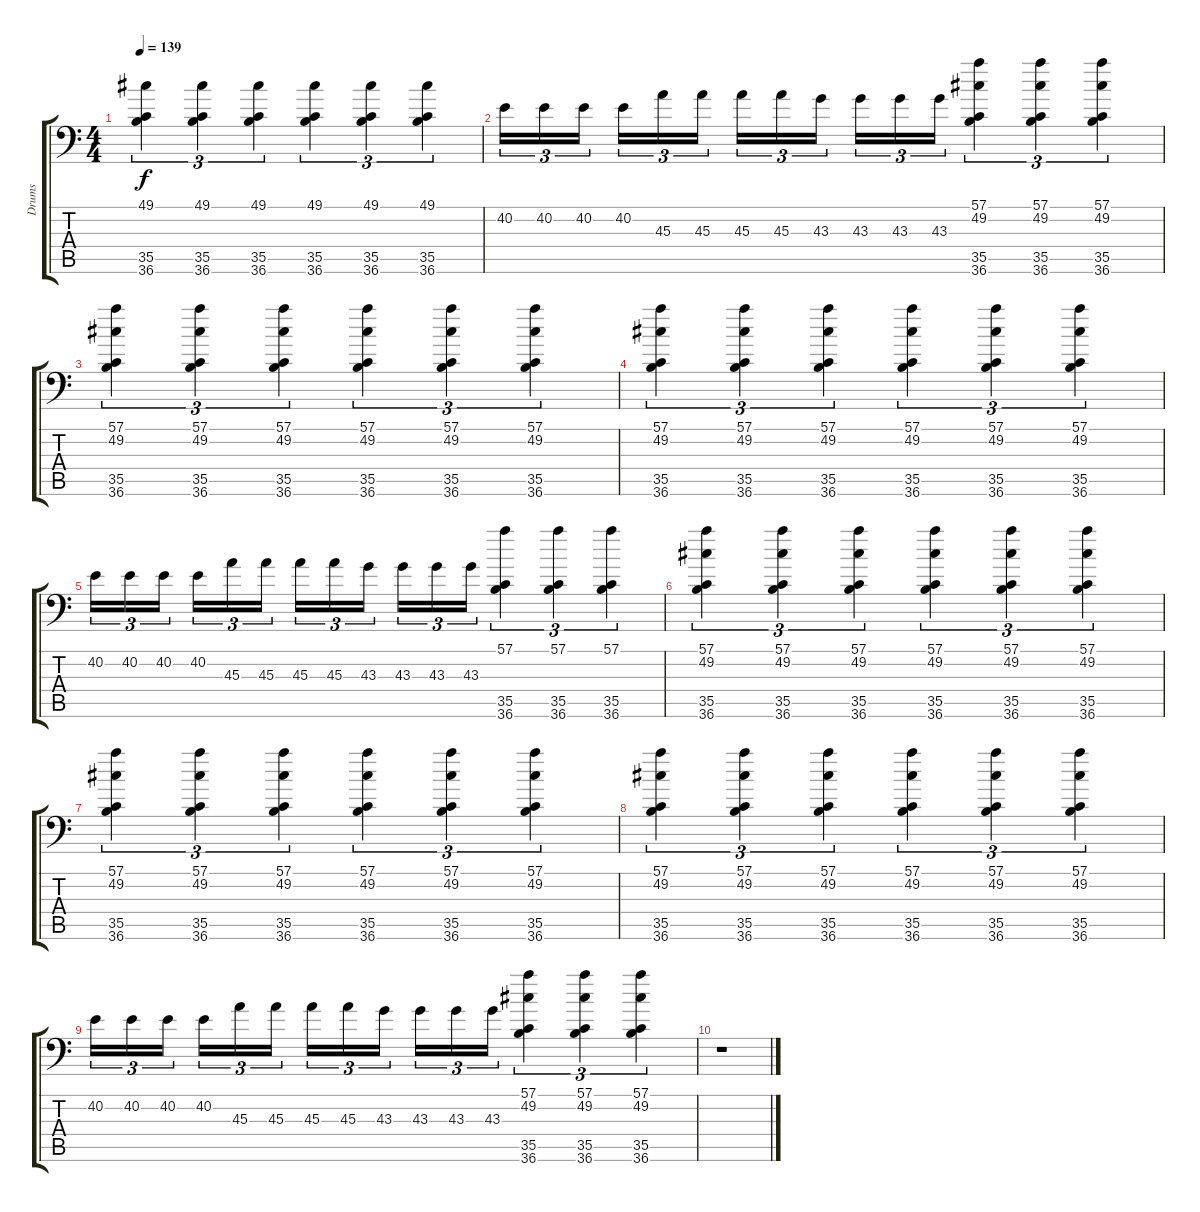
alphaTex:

\track ("Drums" "Drums") {instrument acousticgrandpiano}
\staff {score tabs}
\tuning (C-1 C-1 C-1 C-1 C-1 C-1) {hide}
\ts (4 4)
\tempo 139
\clef f4
\ks c
(49.1 35.5 36.6).4{tu (3 2) dy f} (49.1 35.5 36.6).4{tu (3 2)} (49.1 35.5 36.6).4{tu (3 2)} (49.1 35.5 36.6).4{tu (3 2)} (49.1 35.5 36.6).4{tu (3 2)} (49.1 35.5 36.6).4{tu (3 2)} |
40.2.16{tu (3 2)} 40.2.16{tu (3 2)} 40.2.16{tu (3 2)} 40.2.16{tu (3 2)} 45.3.16{tu (3 2)} 45.3.16{tu (3 2)} 45.3.16{tu (3 2)} 45.3.16{tu (3 2)} 43.3.16{tu (3 2)} 43.3.16{tu (3 2)} 43.3.16{tu (3 2)} 43.3.16{tu (3 2)} (57.1 49.2 35.5 36.6).4{tu (3 2)} (57.1 49.2 35.5 36.6).4{tu (3 2)} (57.1 49.2 35.5 36.6).4{tu (3 2)} |
(57.1 49.2 35.5 36.6).4{tu (3 2)} (57.1 49.2 35.5 36.6).4{tu (3 2)} (57.1 49.2 35.5 36.6).4{tu (3 2)} (57.1 49.2 35.5 36.6).4{tu (3 2)} (57.1 49.2 35.5 36.6).4{tu (3 2)} (57.1 49.2 35.5 36.6).4{tu (3 2)} |
(57.1 49.2 35.5 36.6).4{tu (3 2)} (57.1 49.2 35.5 36.6).4{tu (3 2)} (57.1 49.2 35.5 36.6).4{tu (3 2)} (57.1 49.2 35.5 36.6).4{tu (3 2)} (57.1 49.2 35.5 36.6).4{tu (3 2)} (57.1 49.2 35.5 36.6).4{tu (3 2)} |
40.2.16{tu (3 2)} 40.2.16{tu (3 2)} 40.2.16{tu (3 2)} 40.2.16{tu (3 2)} 45.3.16{tu (3 2)} 45.3.16{tu (3 2)} 45.3.16{tu (3 2)} 45.3.16{tu (3 2)} 43.3.16{tu (3 2)} 43.3.16{tu (3 2)} 43.3.16{tu (3 2)} 43.3.16{tu (3 2)} (57.1 35.5 36.6).4{tu (3 2)} (57.1 35.5 36.6).4{tu (3 2)} (57.1 35.5 36.6).4{tu (3 2)} |
(57.1 49.2 35.5 36.6).4{tu (3 2)} (57.1 49.2 35.5 36.6).4{tu (3 2)} (57.1 49.2 35.5 36.6).4{tu (3 2)} (57.1 49.2 35.5 36.6).4{tu (3 2)} (57.1 49.2 35.5 36.6).4{tu (3 2)} (57.1 49.2 35.5 36.6).4{tu (3 2)} |
(57.1 49.2 35.5 36.6).4{tu (3 2)} (57.1 49.2 35.5 36.6).4{tu (3 2)} (57.1 49.2 35.5 36.6).4{tu (3 2)} (57.1 49.2 35.5 36.6).4{tu (3 2)} (57.1 49.2 35.5 36.6).4{tu (3 2)} (57.1 49.2 35.5 36.6).4{tu (3 2)} |
(57.1 49.2 35.5 36.6).4{tu (3 2)} (57.1 49.2 35.5 36.6).4{tu (3 2)} (57.1 49.2 35.5 36.6).4{tu (3 2)} (57.1 49.2 35.5 36.6).4{tu (3 2)} (57.1 49.2 35.5 36.6).4{tu (3 2)} (57.1 49.2 35.5 36.6).4{tu (3 2)} |
40.2.16{tu (3 2)} 40.2.16{tu (3 2)} 40.2.16{tu (3 2)} 40.2.16{tu (3 2)} 45.3.16{tu (3 2)} 45.3.16{tu (3 2)} 45.3.16{tu (3 2)} 45.3.16{tu (3 2)} 43.3.16{tu (3 2)} 43.3.16{tu (3 2)} 43.3.16{tu (3 2)} 43.3.16{tu (3 2)} (57.1 49.2 35.5 36.6).4{tu (3 2)} (57.1 49.2 35.5 36.6).4{tu (3 2)} (57.1 49.2 35.5 36.6).4{tu (3 2)} |
r.1
